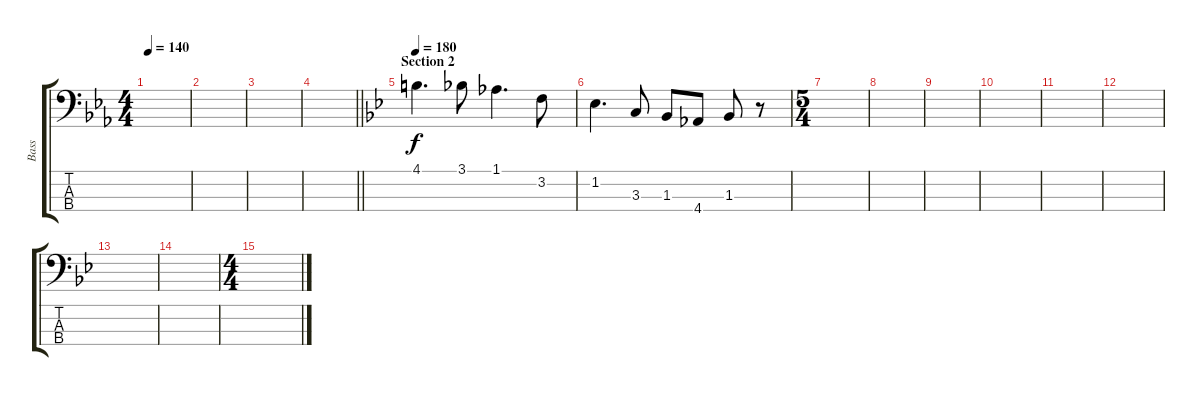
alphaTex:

\track ("Bass" "Bass") {instrument electricbassfinger}
\staff {score tabs}
\tuning (G2 D2 A1 E1) {hide}
\ts (4 4)
\tempo 140
\clef f4
\ks eb
|
|
|
\barLineRight lightlight
|
\section ("" "Section 2")
\tempo 180
\ks bb
4.1.4{d} 3.1.8 1.1.4{d} 3.2.8 |
1.2.4{d} 3.3.8 1.3.8 4.4.8 1.3.8 r.8 |
\ts (5 4)
|
|
|
|
|
|
|
|
\ts (4 4)
